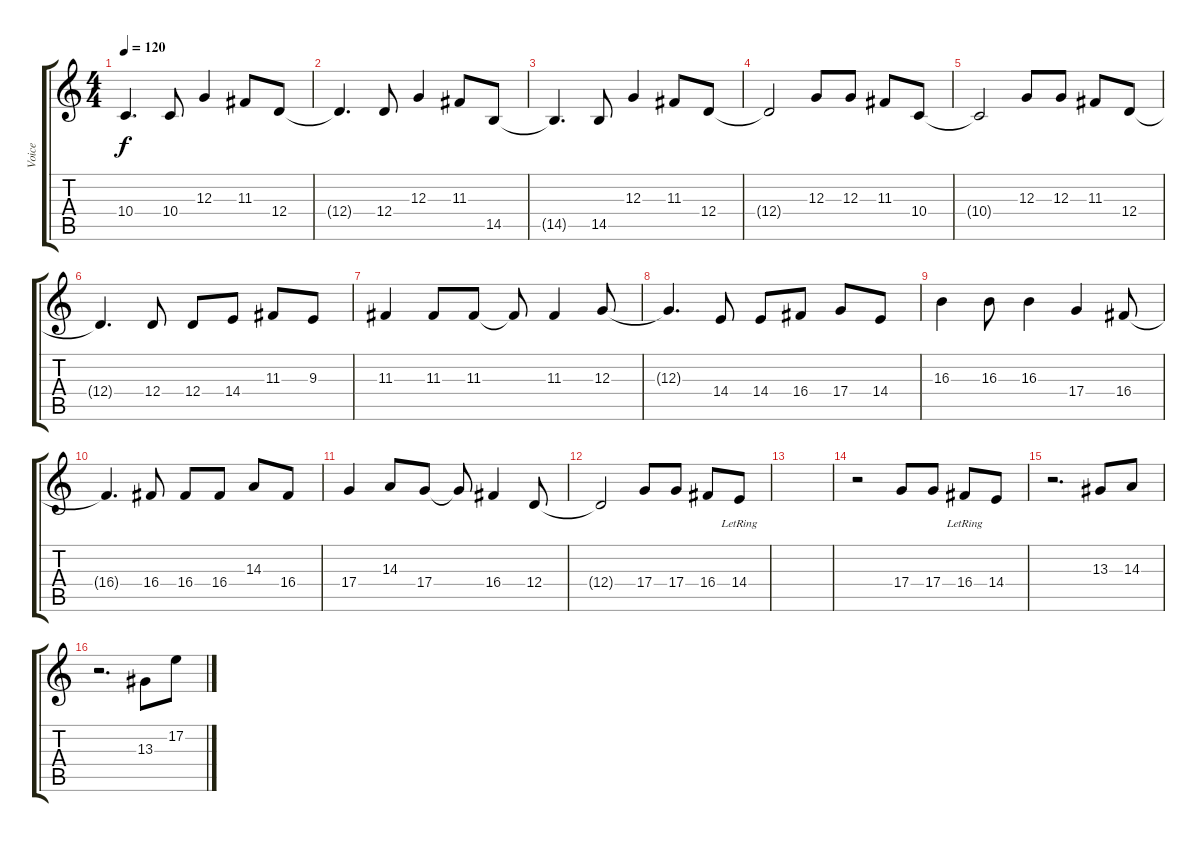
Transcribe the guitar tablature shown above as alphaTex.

\track ("Voice" "Voice") {instrument violin}
\staff {score tabs}
\tuning (E4 B3 G3 D3 A2 E2) {hide}
\ts (4 4)
\tempo 120
\clef g2
\ks c
10.4{t}.4{d dy f} 10.4.8 12.3.4 11.3.8 12.4.8 |
12.4{t}.4{d} 12.4.8 12.3.4 11.3.8 14.5.8 |
14.5{t}.4{d} 14.5.8 12.3.4 11.3.8 12.4.8 |
12.4{t}.2 12.3.8 12.3.8 11.3.8 10.4.8 |
10.4{t}.2 12.3.8 12.3.8 11.3.8 12.4.8 |
12.4{t}.4{d} 12.4.8 12.4.8 14.4.8 11.3.8 9.3.8 |
11.3.4 11.3.8 11.3.8 11.3{t}.8 11.3.4 12.3.8 |
12.3{t}.4{d} 14.4.8 14.4.8 16.4.8 17.4.8 14.4.8 |
16.3.4 16.3.8 16.3.4 17.4.4 16.4.8 |
16.4{t}.4{d} 16.4.8 16.4.8 16.4.8 14.3.8 16.4.8 |
17.4.4 14.3.8 17.4.8 17.4{t}.8 16.4.4 12.4.8 |
12.4{t}.2 17.4.8 17.4.8 16.4.8 14.4{lr}.8 |
|
r.2 17.4.8 17.4.8 16.4{lr}.8 14.4.8 |
r.2{d} 13.3.8 14.3.8 |
r.2{d} 13.3.8 17.2.8
